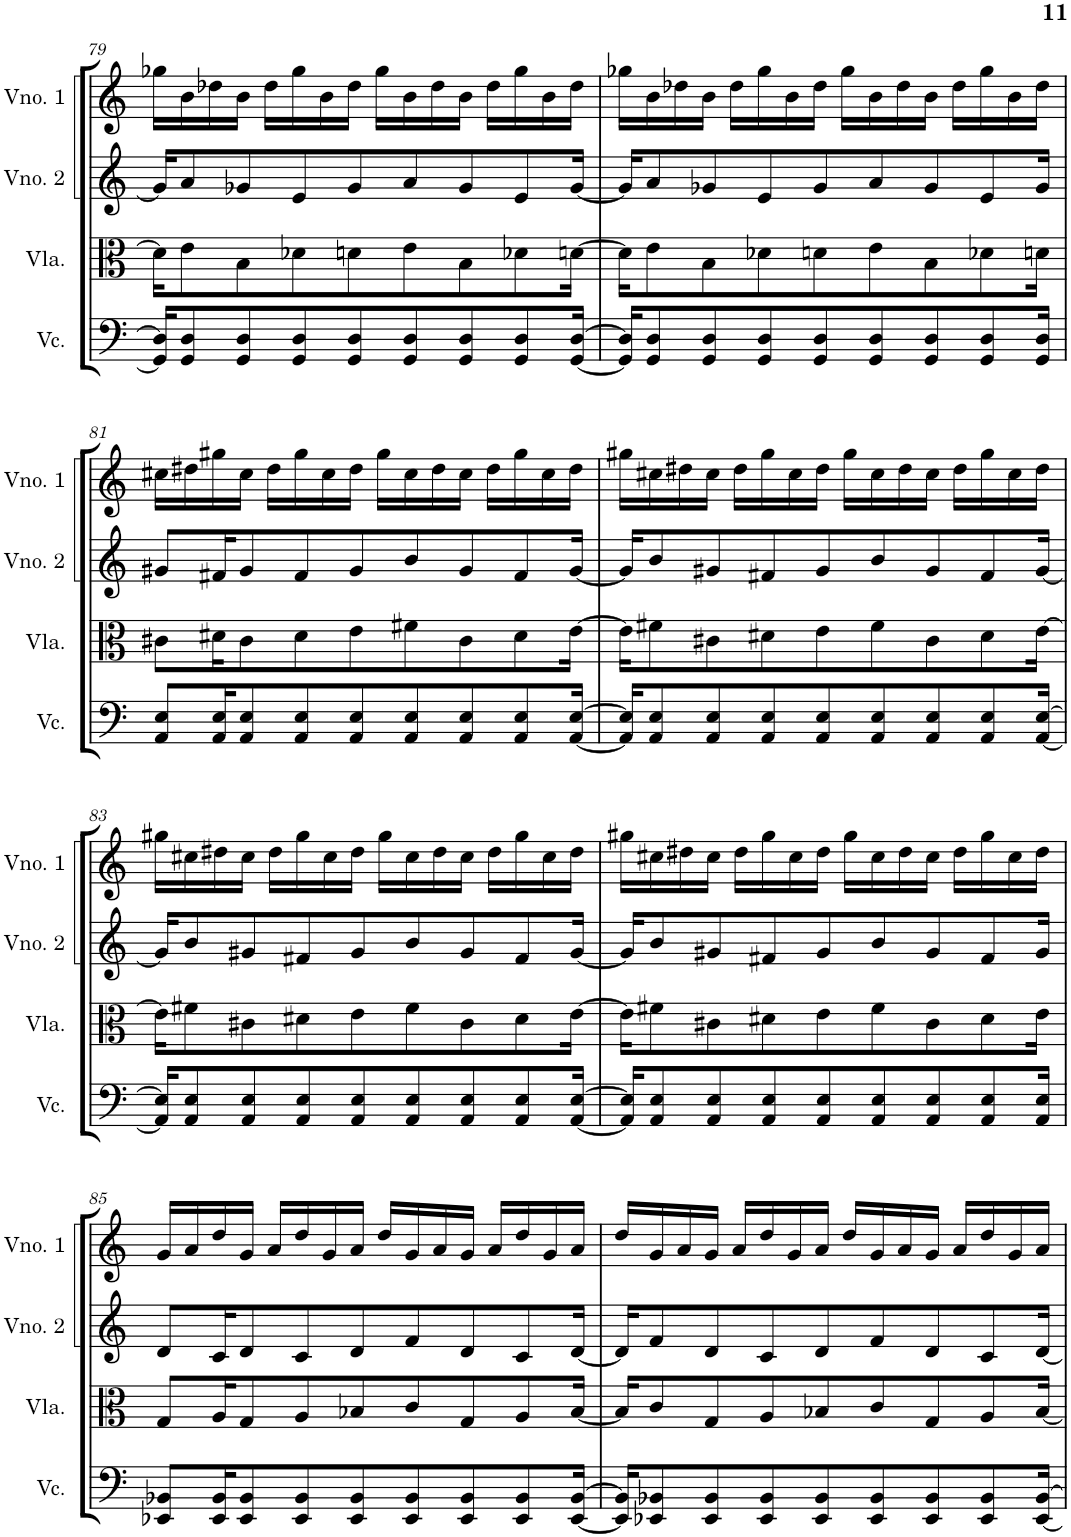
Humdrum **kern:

**kern	**kern	**kern	**kern
*part4	*part3	*part2	*part1
*staff4	*staff3	*staff2	*staff1
*I"Violoncelo	*I"Viola	*I"Violino 2	*I"Violino 1
*I'Vc.	*I'Vla.	*I'Vno. 2	*I'Vno. 1
!!LO:PB:g=z
*clefF4	*clefC3	*clefG2	*clefG2
*k[]	*k[]	*k[]	*k[]
*M4/4	*M4/4	*M4/4	*M4/4
=79	=79	=79	=79
16GG/] 16D/]KL	16d\KL]	16g-/KL]	16gg-X\LL
8GG/ 8D/	8e\	8a/	16b\
.	.	.	16dd-X\
8GG/ 8D/	8B\	8g-X/	16b\JJ
.	.	.	16dd-\LL
8GG/ 8D/	8d-X\	8e/	16gg-\
.	.	.	16b\
8GG/ 8D/	8dn\	8g-/	16dd-\JJ
.	.	.	16gg-\LL
8GG/ 8D/	8e\	8a/	16b\
.	.	.	16dd-\
8GG/ 8D/	8B\	8g-/	16b\JJ
.	.	.	16dd-\LL
8GG/ 8D/	8d-X\	8e/	16gg-\
.	.	.	16b\
[16GG/ [16D/Jk	[16dn\Jk	[16g-/Jk	16dd-\JJ
=80	=80	=80	=80
16GG/] 16D/]KL	16d\KL]	16g-/KL]	16gg-X\LL
8GG/ 8D/	8e\	8a/	16b\
.	.	.	16dd-X\
8GG/ 8D/	8B\	8g-X/	16b\JJ
.	.	.	16dd-\LL
8GG/ 8D/	8d-X\	8e/	16gg-\
.	.	.	16b\
8GG/ 8D/	8dn\	8g-/	16dd-\JJ
.	.	.	16gg-\LL
8GG/ 8D/	8e\	8a/	16b\
.	.	.	16dd-\
8GG/ 8D/	8B\	8g-/	16b\JJ
.	.	.	16dd-\LL
8GG/ 8D/	8d-X\	8e/	16gg-\
.	.	.	16b\
16GG/ 16D/Jk	16dn\Jk	16g-/Jk	16dd-\JJ
!!LO:LB:g=z
=81	=81	=81	=81
8AA/ 8E/L	8c#X\L	8g#X/L	16cc#X\LL
.	.	.	16dd#X\
16AA/ 16E/K	16d#X\K	16f#X/K	16gg#X\
8AA/ 8E/	8c#\	8g#/	16cc#\JJ
.	.	.	16dd#\LL
8AA/ 8E/	8d#\	8f#/	16gg#\
.	.	.	16cc#\
8AA/ 8E/	8e\	8g#/	16dd#\JJ
.	.	.	16gg#\LL
8AA/ 8E/	8f#X\	8b/	16cc#\
.	.	.	16dd#\
8AA/ 8E/	8c#\	8g#/	16cc#\JJ
.	.	.	16dd#\LL
8AA/ 8E/	8d#\	8f#/	16gg#\
.	.	.	16cc#\
[16AA/ [16E/Jk	[16e\Jk	[16g#/Jk	16dd#\JJ
=82	=82	=82	=82
16AA/] 16E/]KL	16e\KL]	16g#/KL]	16gg#X\LL
8AA/ 8E/	8f#X\	8b/	16cc#X\
.	.	.	16dd#X\
8AA/ 8E/	8c#X\	8g#X/	16cc#\JJ
.	.	.	16dd#\LL
8AA/ 8E/	8d#X\	8f#X/	16gg#\
.	.	.	16cc#\
8AA/ 8E/	8e\	8g#/	16dd#\JJ
.	.	.	16gg#\LL
8AA/ 8E/	8f#\	8b/	16cc#\
.	.	.	16dd#\
8AA/ 8E/	8c#\	8g#/	16cc#\JJ
.	.	.	16dd#\LL
8AA/ 8E/	8d#\	8f#/	16gg#\
.	.	.	16cc#\
[16AA/ [16E/Jk	[16e\Jk	[16g#/Jk	16dd#\JJ
!!LO:LB:g=z
=83	=83	=83	=83
16AA/] 16E/]KL	16e\KL]	16g#/KL]	16gg#X\LL
8AA/ 8E/	8f#X\	8b/	16cc#X\
.	.	.	16dd#X\
8AA/ 8E/	8c#X\	8g#X/	16cc#\JJ
.	.	.	16dd#\LL
8AA/ 8E/	8d#X\	8f#X/	16gg#\
.	.	.	16cc#\
8AA/ 8E/	8e\	8g#/	16dd#\JJ
.	.	.	16gg#\LL
8AA/ 8E/	8f#\	8b/	16cc#\
.	.	.	16dd#\
8AA/ 8E/	8c#\	8g#/	16cc#\JJ
.	.	.	16dd#\LL
8AA/ 8E/	8d#\	8f#/	16gg#\
.	.	.	16cc#\
[16AA/ [16E/Jk	[16e\Jk	[16g#/Jk	16dd#\JJ
=84	=84	=84	=84
16AA/] 16E/]KL	16e\KL]	16g#/KL]	16gg#X\LL
8AA/ 8E/	8f#X\	8b/	16cc#X\
.	.	.	16dd#X\
8AA/ 8E/	8c#X\	8g#X/	16cc#\JJ
.	.	.	16dd#\LL
8AA/ 8E/	8d#X\	8f#X/	16gg#\
.	.	.	16cc#\
8AA/ 8E/	8e\	8g#/	16dd#\JJ
.	.	.	16gg#\LL
8AA/ 8E/	8f#\	8b/	16cc#\
.	.	.	16dd#\
8AA/ 8E/	8c#\	8g#/	16cc#\JJ
.	.	.	16dd#\LL
8AA/ 8E/	8d#\	8f#/	16gg#\
.	.	.	16cc#\
16AA/ 16E/Jk	16e\Jk	16g#/Jk	16dd#\JJ
!!LO:LB:g=z
=85	=85	=85	=85
8EE-X/ 8BB-X/L	8G/L	8d/L	16g/LL
.	.	.	16a/
16EE-/ 16BB-/K	16A/K	16c/K	16dd/
8EE-/ 8BB-/	8G/	8d/	16g/JJ
.	.	.	16a/LL
8EE-/ 8BB-/	8A/	8c/	16dd/
.	.	.	16g/
8EE-/ 8BB-/	8B-X/	8d/	16a/JJ
.	.	.	16dd/LL
8EE-/ 8BB-/	8c/	8f/	16g/
.	.	.	16a/
8EE-/ 8BB-/	8G/	8d/	16g/JJ
.	.	.	16a/LL
8EE-/ 8BB-/	8A/	8c/	16dd/
.	.	.	16g/
[16EE-/ [16BB-/Jk	[16B-/Jk	[16d/Jk	16a/JJ
=86	=86	=86	=86
16EE-/] 16BB-/]KL	16B-/KL]	16d/KL]	16dd/LL
8EE-X/ 8BB-X/	8c/	8f/	16g/
.	.	.	16a/
8EE-/ 8BB-/	8G/	8d/	16g/JJ
.	.	.	16a/LL
8EE-/ 8BB-/	8A/	8c/	16dd/
.	.	.	16g/
8EE-/ 8BB-/	8B-X/	8d/	16a/JJ
.	.	.	16dd/LL
8EE-/ 8BB-/	8c/	8f/	16g/
.	.	.	16a/
8EE-/ 8BB-/	8G/	8d/	16g/JJ
.	.	.	16a/LL
8EE-/ 8BB-/	8A/	8c/	16dd/
.	.	.	16g/
[16EE-/ [16BB-/Jk	[16B-/Jk	[16d/Jk	16a/JJ
=	=	=	=
*-	*-	*-	*-
